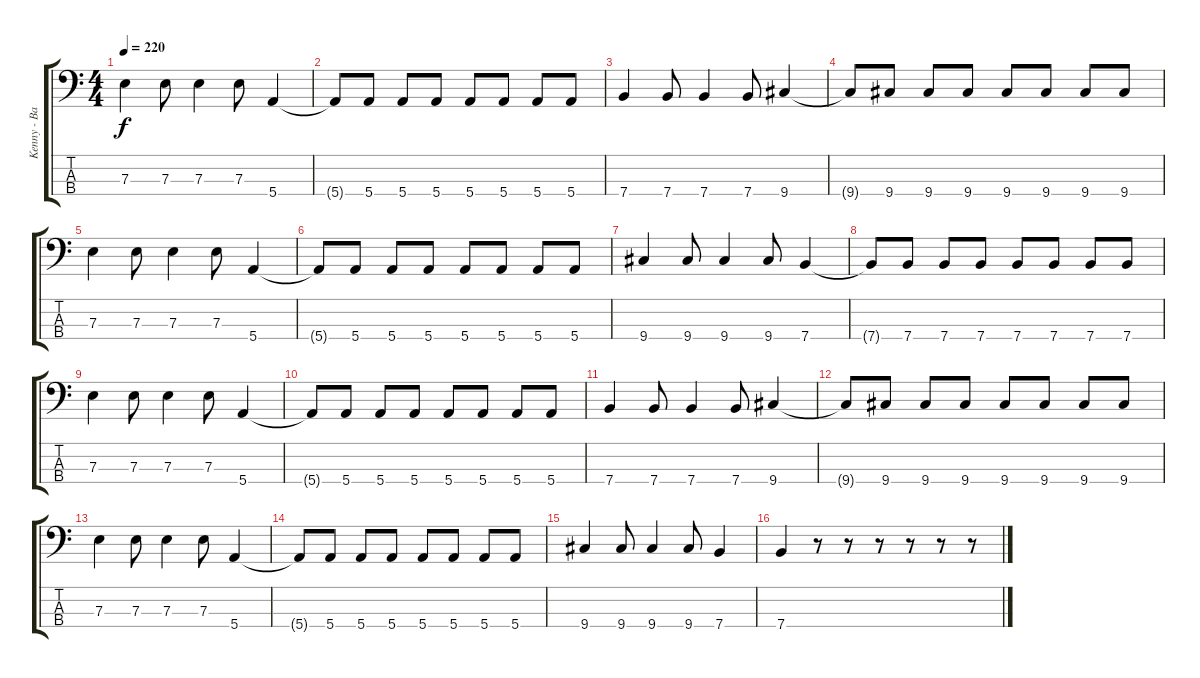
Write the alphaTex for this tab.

\track ("Kenny - Bass" "Kenny - Ba") {instrument electricbasspick}
\staff {score tabs}
\tuning (G2 D2 A1 E1) {hide}
\ts (4 4)
\tempo 220
\clef f4
\ks c
7.3.4{dy f} 7.3.8 7.3.4 7.3.8 5.4.4 |
5.4{t}.8 5.4.8 5.4.8 5.4.8 5.4.8 5.4.8 5.4.8 5.4.8 |
7.4.4 7.4.8 7.4.4 7.4.8 9.4.4 |
9.4{t}.8 9.4.8 9.4.8 9.4.8 9.4.8 9.4.8 9.4.8 9.4.8 |
7.3.4 7.3.8 7.3.4 7.3.8 5.4.4 |
5.4{t}.8 5.4.8 5.4.8 5.4.8 5.4.8 5.4.8 5.4.8 5.4.8 |
9.4.4 9.4.8 9.4.4 9.4.8 7.4.4 |
7.4{t}.8 7.4.8 7.4.8 7.4.8 7.4.8 7.4.8 7.4.8 7.4.8 |
7.3.4 7.3.8 7.3.4 7.3.8 5.4.4 |
5.4{t}.8 5.4.8 5.4.8 5.4.8 5.4.8 5.4.8 5.4.8 5.4.8 |
7.4.4 7.4.8 7.4.4 7.4.8 9.4.4 |
9.4{t}.8 9.4.8 9.4.8 9.4.8 9.4.8 9.4.8 9.4.8 9.4.8 |
7.3.4 7.3.8 7.3.4 7.3.8 5.4.4 |
5.4{t}.8 5.4.8 5.4.8 5.4.8 5.4.8 5.4.8 5.4.8 5.4.8 |
9.4.4 9.4.8 9.4.4 9.4.8 7.4.4 |
7.4.4 r.8 r.8 r.8 r.8 r.8 r.8
